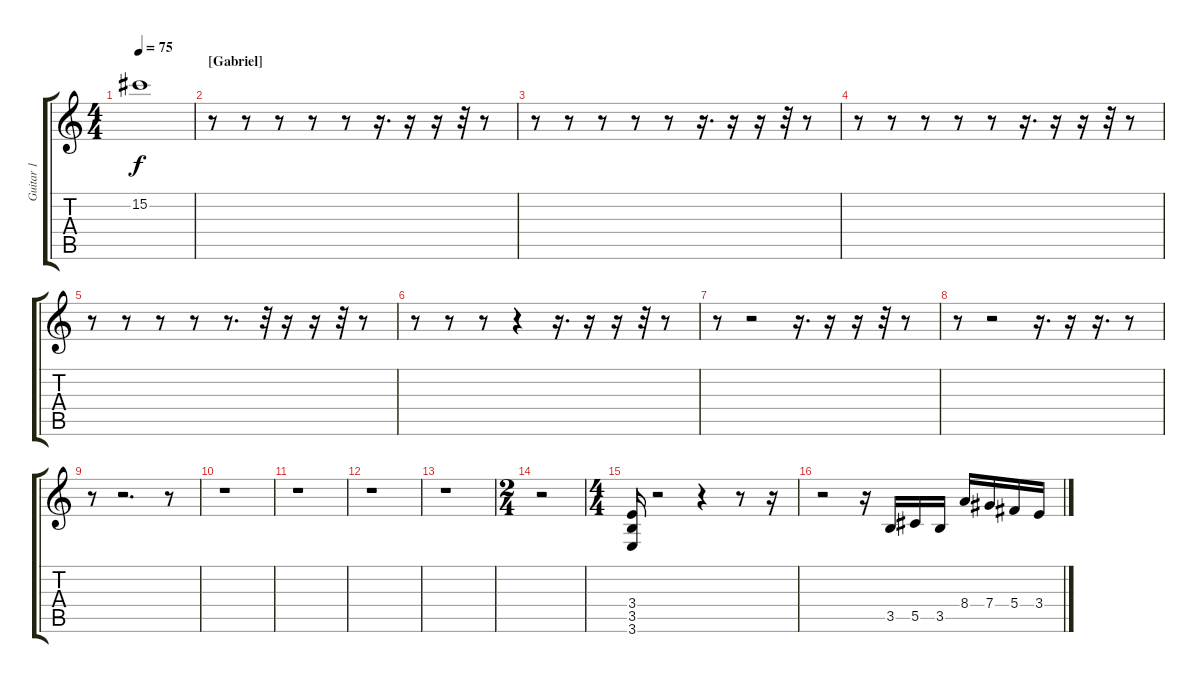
\track ("Guitar 1" "Guitar 1") {instrument distortionguitar}
\staff {score tabs}
\tuning (Eb4 Bb3 Gb3 Db3 Ab2 Db2) {hide}
\ts (4 4)
\tempo 75
\clef g2
\ks c
15.2{t}.1{dy f} |
\section ("" "[Gabriel]")
r.8 r.8 r.8 r.8 r.8 r.16{d} r.16 r.16 r.32 r.8 |
r.8 r.8 r.8 r.8 r.8 r.16{d} r.16 r.16 r.32 r.8 |
r.8 r.8 r.8 r.8 r.8 r.16{d} r.16 r.16 r.32 r.8 |
r.8 r.8 r.8 r.8 r.8{d} r.32 r.16 r.16 r.32 r.8 |
r.8 r.8 r.8 r.4 r.16{d} r.16 r.16 r.32 r.8 |
r.8 r.2 r.16{d} r.16 r.16 r.32 r.8 |
r.8 r.2 r.16{d} r.16 r.16{d} r.8 |
r.8 r.2{d} r.8 |
r.1 |
r.1 |
r.1 |
r.1 |
\ts (2 4)
r.2 |
\ts (4 4)
(3.4 3.5 3.6).16 r.2 r.4 r.8 r.16 |
r.2 r.16 3.5.16 5.5.16 3.5.16 8.4.16 7.4.16 5.4.16 3.4.16
